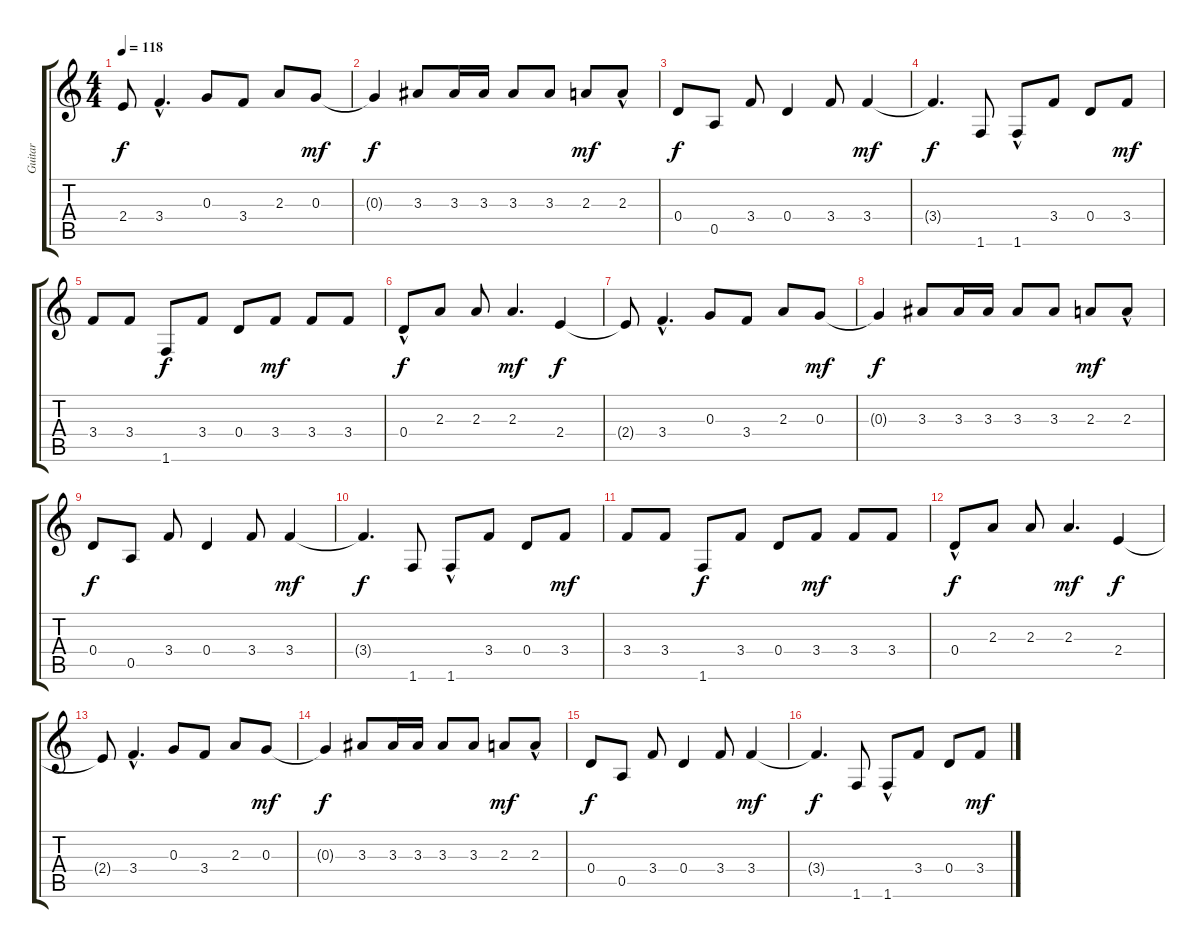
\track ("Guitar" "Guitar") {instrument distortionguitar}
\staff {score tabs}
\tuning (E4 B3 G3 D3 A2 E2) {hide}
\ts (4 4)
\tempo 118
\clef g2
\ks c
2.4{t}.8{dy f} 3.4{hac}.4{d} 0.3.8 3.4.8 2.3.8 0.3.8{dy mf} |
0.3{t}.4{dy f} 3.3.8 3.3.16 3.3.16 3.3.8 3.3.8 2.3.8{dy mf} 2.3{hac}.8 |
0.4.8{dy f} 0.5.8 3.4.8 0.4.4 3.4.8 3.4.4{dy mf} |
3.4{t}.4{d dy f} 1.6.8 1.6{hac}.8 3.4.8 0.4.8 3.4.8{dy mf} |
3.4.8 3.4.8 1.6.8{dy f} 3.4.8 0.4.8 3.4.8{dy mf} 3.4.8 3.4.8 |
0.4{hac}.8{dy f} 2.3.8 2.3.8 2.3.4{d dy mf} 2.4.4{dy f} |
2.4{t}.8 3.4{hac}.4{d} 0.3.8 3.4.8 2.3.8 0.3.8{dy mf} |
0.3{t}.4{dy f} 3.3.8 3.3.16 3.3.16 3.3.8 3.3.8 2.3.8{dy mf} 2.3{hac}.8 |
0.4.8{dy f} 0.5.8 3.4.8 0.4.4 3.4.8 3.4.4{dy mf} |
3.4{t}.4{d dy f} 1.6.8 1.6{hac}.8 3.4.8 0.4.8 3.4.8{dy mf} |
3.4.8 3.4.8 1.6.8{dy f} 3.4.8 0.4.8 3.4.8{dy mf} 3.4.8 3.4.8 |
0.4{hac}.8{dy f instrument electricguitarjazz} 2.3.8 2.3.8 2.3.4{d dy mf} 2.4.4{dy f} |
2.4{t}.8 3.4{hac}.4{d} 0.3.8 3.4.8 2.3.8 0.3.8{dy mf} |
0.3{t}.4{dy f} 3.3.8 3.3.16 3.3.16 3.3.8 3.3.8 2.3.8{dy mf} 2.3{hac}.8 |
0.4.8{dy f} 0.5.8 3.4.8 0.4.4 3.4.8 3.4.4{dy mf} |
3.4{t}.4{d dy f} 1.6.8 1.6{hac}.8 3.4.8 0.4.8 3.4.8{dy mf}
